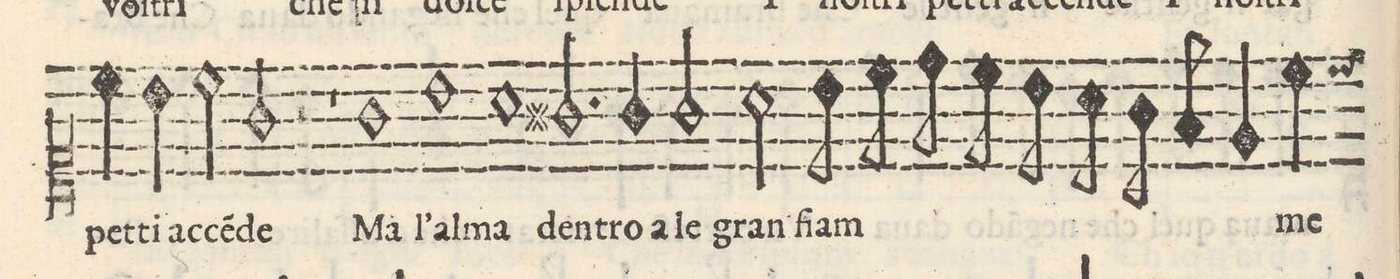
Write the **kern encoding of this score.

**kern	**text
*I"CANTO	*
*clefC1	*
*k[]	*
*met(C)	*
*M2/1	*
4cc\	pet-
4b\	-ti ac-
2cc\	-cẽ(n)-
=14-	=14-
2g/	-de
2r	.
1r	.
=15-	=15-
1g	Ma
1b	l`al-
=16-	=16-
1a	-ma
2.g#X/	den-
4g#/	-tro a
=17-	=17-
2g#yX/	le
2a\	gran
8b\	fiam-
8cc\	.
8dd\	.
8cc\	.
8b\	.
8a\	.
8gny\	.
8fny/	.
=18-	=18-
4e/	.
4cc\	-me
*custos:cc	*
*-	*-
